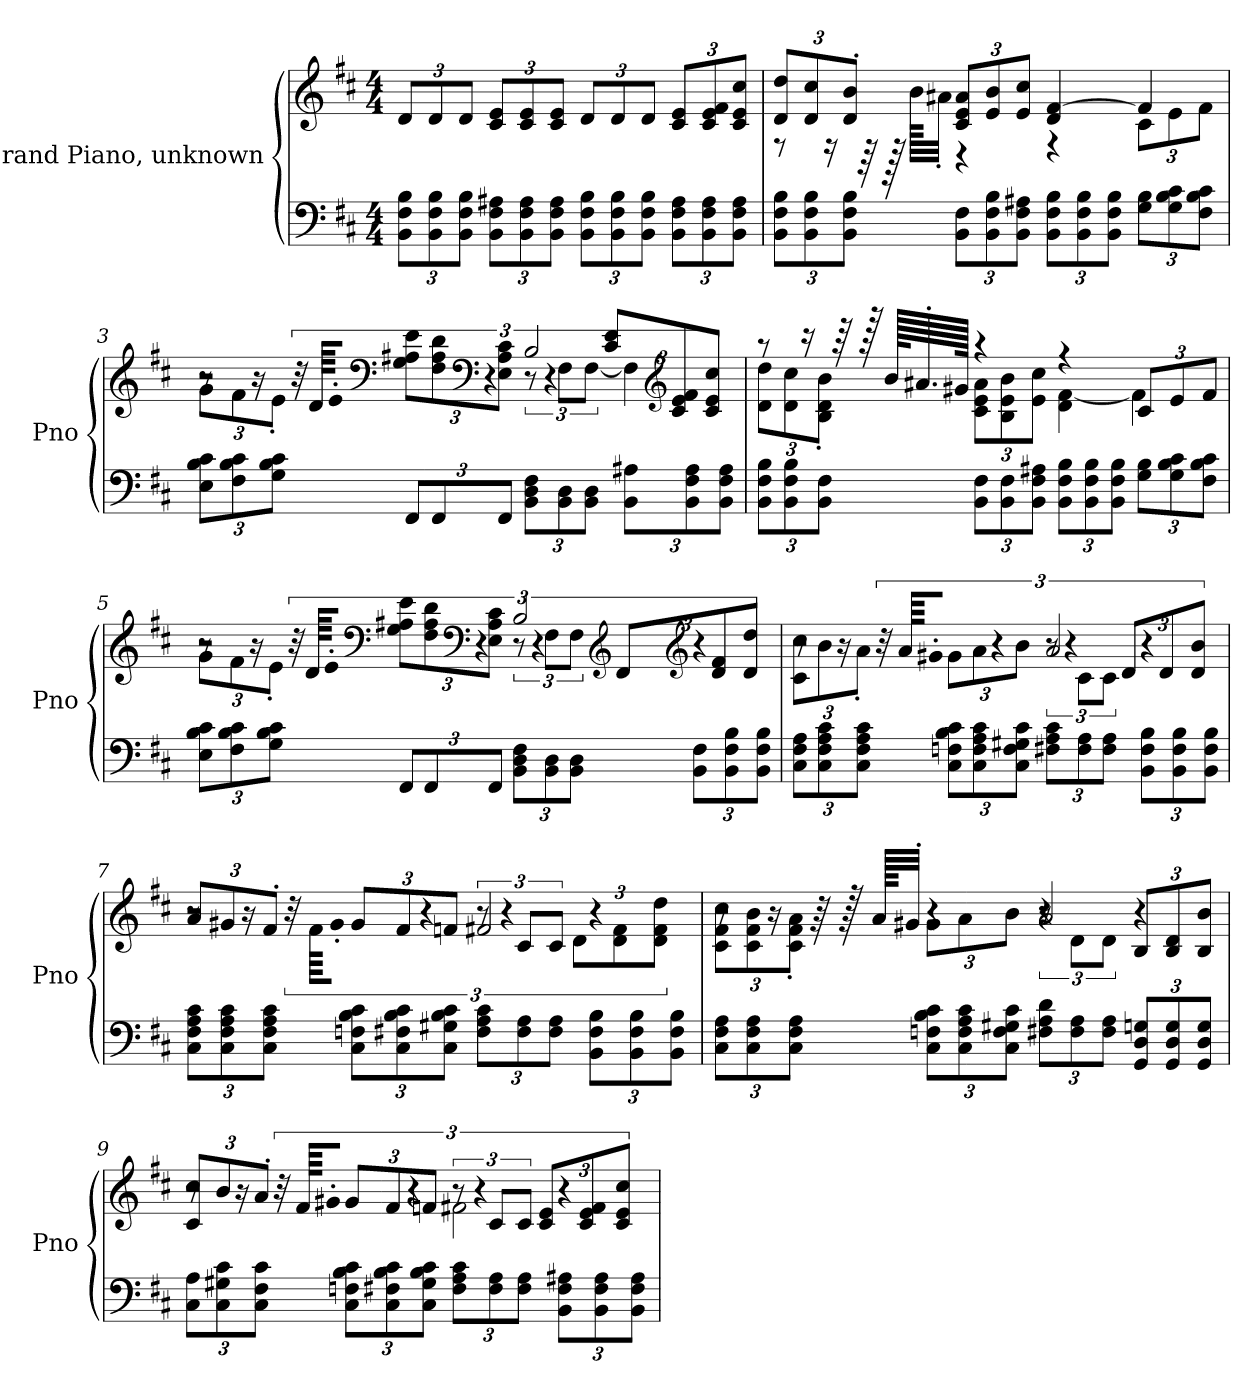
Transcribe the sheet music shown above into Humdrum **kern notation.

**kern	**kern
*part1	*part1
*staff2	*staff1
*I"Grand Piano, unknown	*
*I'Pno	*
*clefF4	*clefG2
*k[f#c#]	*k[f#c#]
*M4/4	*M4/4
*MM120	*MM120
*Xbrackettup	*Xbrackettup
=1	=1
12BB\ 12F#\ 12B\L	12d/L
12BB\ 12F#\ 12B\	12d/
12BB\ 12F#\ 12B\J	12d/J
12BB\ 12F#\ 12A#X\L	12c#/ 12e/L
12BB\ 12F#\ 12A#\	12c#/ 12e/
12BB\ 12F#\ 12A#\J	12c#/ 12e/J
12BB\ 12F#\ 12B\L	12d/L
12BB\ 12F#\ 12B\	12d/
12BB\ 12F#\ 12B\J	12d/J
12BB\ 12F#\ 12A#\L	12c#/ 12e/L
12BB\ 12F#\ 12A#\	12c#/ 12e/ 12f#/
12BB\ 12F#\ 12A#\J	12c#/ 12e/ 12cc#/J
=2	=2
*	*^
12BB\ 12F#\ 12B\L	12d/ 12dd/L	8r
12BB\ 12F#\ 12B\	12d/ 12cc#/	.
.	.	16r
12BB\ 12F#\ 12B\J	12d/' 12b/'J	.
.	.	64r
.	.	128r
.	.	128b\KKLLL
.	.	32a#X'\JJJ
12BB\ 12F#\L	12c#/ 12e/ 12a#/L	4r
12BB\ 12F#\ 12B\	12e/ 12b/	.
12BB\ 12F#\ 12A#X\J	12e/ 12cc#/J	.
12BB\ 12F#\ 12B\L	4d/ [4f#/	4r
12BB\ 12F#\ 12B\	.	.
12BB\ 12F#\ 12B\J	.	.
12G\ 12B\L	4f#/]	12c#\L
12G\ 12B\ 12c#\	.	12e\
12F#\ 12B\ 12c#\J	.	12f#\J
!!LO:LB:g=z
=3	=3	=3
*	*	*^
12E\ 12B\ 12c#\L	8r	12g\L	2r
12F#\ 12B\ 12c#\	.	12f#\	.
.	16r	.	.
12G\ 12B\ 12c#\J	.	12e'\J	.
*	*brackettup	*	*
.	48r	.	.
.	96d/KLLL	.	.
.	32e'/JJJ	.	.
*	*clefF4	*	*
*	*	*Xbrackettup	*
12FF#/L	4r	12G\ 12A#X\ 12e\L	.
12FF#/	.	12F#\ 12A#\ 12d\	.
12FF#/J	.	12E\ 12A#\ 12c#\J	.
*	*	*brackettup	*
12BB\ 12D\ 12F#\L	4r	12r	2B/
12BB\ 12D\	.	12F#\L	.
12BB\ 12D\J	.	[12F#\J	.
*	*Xbrackettup	*	*
12BB\ 12A#X\L	12c#/ 12e/L	4F#\]	.
*	*clefG2	*	*
12BB\ 12F#\ 12A#\	12c#/ 12e/ 12f#/	.	.
12BB\ 12F#\ 12A#\J	12c#/ 12e/ 12cc#/J	.	.
*	*	*v	*v
!!LO:LB:g=z
=4	=4	=4
12BB\ 12F#\ 12B\L	8r	12d\ 12dd\L
12BB\ 12F#\ 12B\	.	12d\ 12cc#\
.	16r	.
12BB\ 12F#\J	.	12B\' 12d\' 12b\'J
.	64r	.
.	128r	.
.	128b/KLLLL	.
.	64.a#X'/	.
.	128g#X/JJJJk	.
12BB\ 12F#\L	4r	12c#\ 12e\ 12a#\L
12BB\ 12F#\	.	12B\ 12e\ 12b\
12BB\ 12F#\ 12A#X\J	.	12e\ 12cc#\J
12BB\ 12F#\ 12B\L	4r	4d\ [4f#\
12BB\ 12F#\ 12B\	.	.
12BB\ 12F#\ 12B\J	.	.
12G\ 12B\L	12c#/L	4f#\]
12G\ 12B\ 12c#\	12e/	.
12F#\ 12B\ 12c#\J	12f#/J	.
!!LO:LB:g=z
=5	=5	=5
*	*	*^
12E\ 12B\ 12c#\L	8r	12g\L	2r
12F#\ 12B\ 12c#\	.	12f#\	.
.	16r	.	.
12G\ 12B\ 12c#\J	.	12e'\J	.
*	*brackettup	*	*
.	48r	.	.
.	96d/KLLL	.	.
.	32e'/JJJ	.	.
*	*clefF4	*	*
*	*	*Xbrackettup	*
12FF#/L	4r	12G\ 12A#X\ 12e\L	.
12FF#/	.	12F#\ 12A#\ 12d\	.
12FF#/J	.	12E\ 12A#\ 12c#\J	.
*	*	*brackettup	*
12BB\ 12D\ 12F#\L	4r	12r	2B/
12BB\ 12D\	.	12F#\L	.
12BB\ 12D\J	.	12F#\J	.
*	*clefG2	*	*
*	*Xbrackettup	*	*
12BB\ 12F#\L	12d/L	4r	.
12BB\ 12F#\ 12B\	12d/ 12f#/	.	.
12BB\ 12F#\ 12B\J	12d/ 12dd/J	.	.
=6	=6	=6	=6
12C#\ 12F#\ 12A\L	2r	12c#\ 12cc#\L	8r
12C#\ 12F#\ 12A\ 12c#\	.	12b\	.
.	.	.	16r
12C#\ 12F#\ 12A\ 12c#\J	.	12a'\J	.
*	*	*	*brackettup
.	.	.	48r
.	.	.	96a/KLLL
.	.	.	32g#X'/JJJ
*	*	*Xbrackettup	*
12C#\ 12Fn\ 12B\ 12c#\L	.	12g#\L	4r
12C#\ 12F\ 12A\ 12c#\	.	12a\	.
12C#\ 12F\ 12G#X\ 12c#\J	.	12b\J	.
*	*	*brackettup	*
12F#X\ 12A\ 12c#\L	2a/	12r	4r
12F#\ 12A\	.	12c#\L	.
12F#\ 12A\J	.	12c#\J	.
*	*	*	*Xbrackettup
12BB\ 12F#\ 12B\L	.	4r	12d/L
12BB\ 12F#\ 12B\	.	.	12d/
12BB\ 12F#\ 12B\J	.	.	12d/ 12b/J
!!LO:LB:g=z	!!	!!
=7	=7	=7	=7
12C#\ 12F#\ 12A\ 12c#\L	12a/L	8r	2r
12C#\ 12F#\ 12A\ 12c#\	12g#X/	.	.
.	.	16r	.
12C#\ 12F#\ 12A\ 12c#\J	12f#'/J	.	.
*	*	*brackettup	*
.	.	48r	.
.	.	96f#\KLLL	.
.	.	32g#'\JJJ	.
*	*Xbrackettup	*	*
12C#\ 12Fn\ 12B\ 12c#\L	12g#/L	4r	.
12C#\ 12F#X\ 12B\ 12c#\	12f#/	.	.
12C#\ 12G#X\ 12B\ 12c#\J	12fn/J	.	.
*	*brackettup	*	*
12F#\ 12A\ 12c#\L	12r	4r	2f#X/
12F#\ 12A\	12c#/L	.	.
12F#\ 12A\J	12c#/J	.	.
*	*	*Xbrackettup	*
12BB\ 12F#\ 12B\L	4r	12d\L	.
12BB\ 12F#\ 12B\	.	12d\ 12f#\	.
12BB\ 12F#\ 12B\J	.	12d\ 12f#\ 12dd\J	.
=8	=8	=8	=8
12C#\ 12F#\ 12A\L	2r	12c#\ 12f#\ 12cc#\L	8r
12C#\ 12F#\ 12A\	.	12c#\ 12f#\ 12b\	.
.	.	.	16r
12C#\ 12F#\ 12A\J	.	12c#\' 12f#\' 12a\'J	.
.	.	.	64r
.	.	.	128r
.	.	.	128a/KKLLL
.	.	.	32g#X'/JJJ
12C#\ 12Fn\ 12B\ 12c#\L	.	12g#\L	4r
12C#\ 12F\ 12A\ 12c#\	.	12a\	.
12C#\ 12F\ 12G#X\ 12c#\J	.	12b\J	.
*	*	*brackettup	*
12F#X\ 12A\ 12d\L	2a/	12r	4r
12F#\ 12A\	.	12d\L	.
12F#\ 12A\J	.	12d\J	.
*	*	*	*Xbrackettup
12GG/ 12D/ 12Gn/L	.	4r	12B/L
12GG/ 12D/ 12G/	.	.	12B/ 12d/
12GG/ 12D/ 12G/J	.	.	12B/ 12b/J
!!LO:PB:g=z	!!	!!
=9	=9	=9	=9
12C#\ 12A\L	12c#/ 12cc#/L	2r	8r
12C#\ 12G#X\ 12c#\	12b/	.	.
.	.	.	16r
12C#\ 12F#\ 12c#\J	12a'/J	.	.
*	*	*	*brackettup
.	.	.	48r
.	.	.	96f#/KLLL
.	.	.	32g#X'/JJJ
*	*Xbrackettup	*	*
12C#\ 12Fn\ 12B\ 12c#\L	12g#/L	.	4r
12C#\ 12F#X\ 12B\ 12c#\	12f#/	.	.
12C#\ 12G#\ 12B\ 12c#\J	12fn/J	.	.
*	*brackettup	*	*
12F#\ 12A\ 12c#\L	12r	2f#X\	4r
12F#\ 12A\	12c#/L	.	.
12F#\ 12A\J	12c#/J	.	.
*	*	*	*Xbrackettup
12BB\ 12F#\ 12A#X\L	4r	.	12c#/ 12e/L
12BB\ 12F#\ 12A#\	.	.	12c#/ 12e/ 12f#/
12BB\ 12F#\ 12A#\J	.	.	12c#/ 12e/ 12cc#/J
*	*v	*v	*v
=	=
*-	*-
